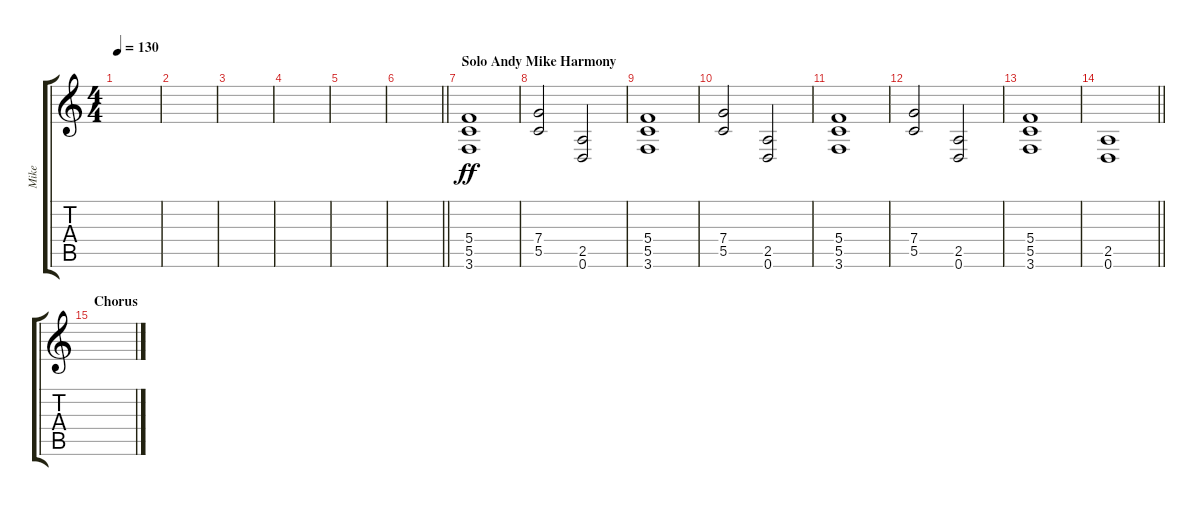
\track ("Mike" "Mike") {instrument distortionguitar}
\staff {score tabs}
\tuning (D4 A3 F3 C3 G2 D2) {hide}
\ts (4 4)
\tempo 130
\clef g2
\ks c
|
|
|
|
|
\barLineRight lightlight
|
\section ("" "Solo Andy Mike Harmony")
(5.4 5.5 3.6).1{dy ff} |
(7.4 5.5).2 (2.5 0.6).2 |
(5.4 5.5 3.6).1 |
(7.4 5.5).2 (2.5 0.6).2 |
(5.4 5.5 3.6).1 |
(7.4 5.5).2 (2.5 0.6).2 |
(5.4 5.5 3.6).1 |
\barLineRight lightlight
(2.5 0.6).1 |
\section ("" "Chorus")
